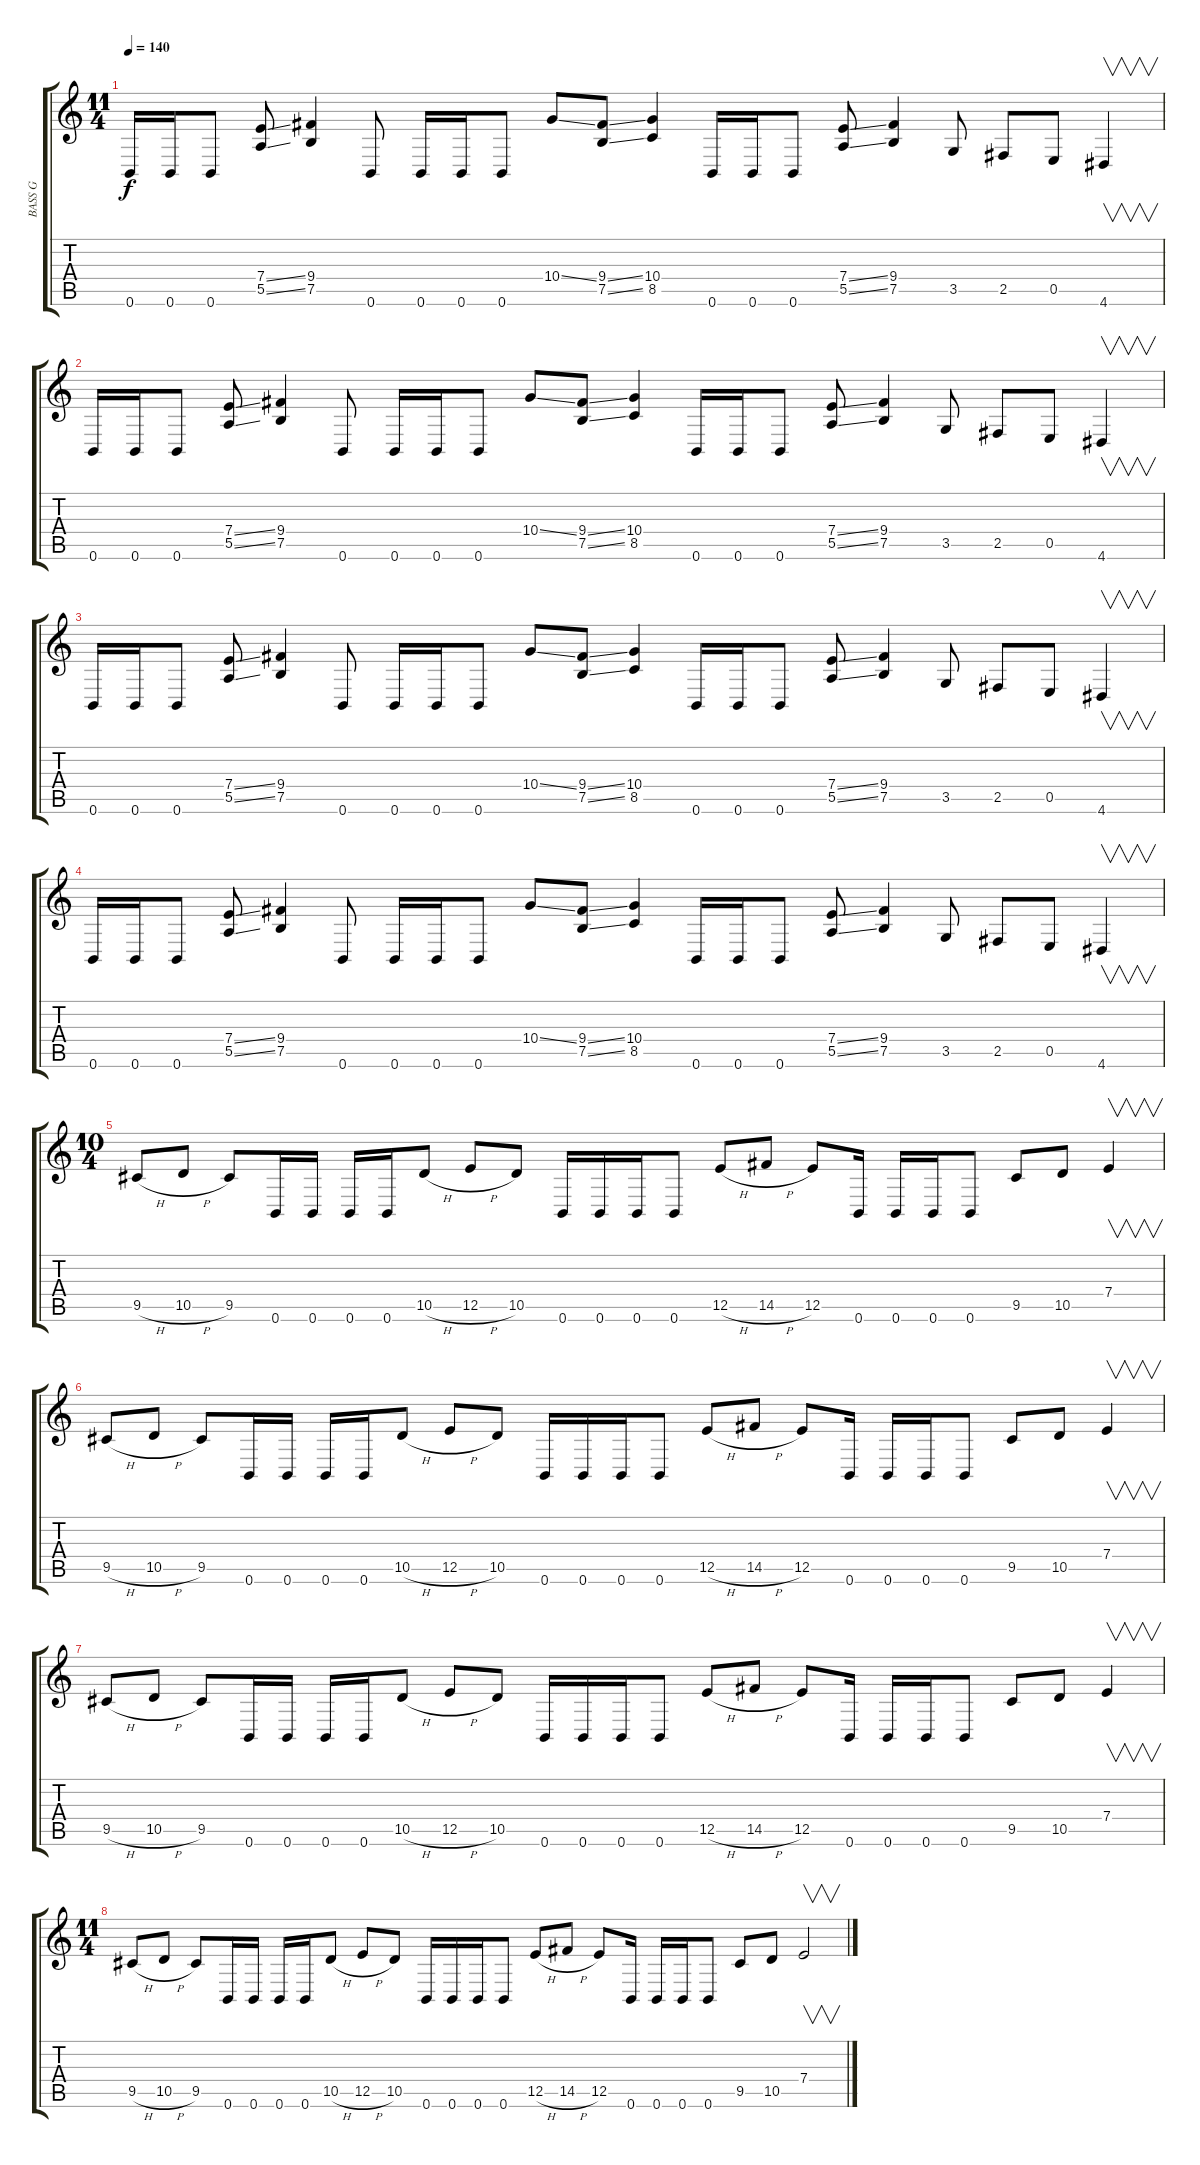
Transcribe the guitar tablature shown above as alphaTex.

\track ("BASS G" "BASS G") {instrument overdrivenguitar}
\staff {score tabs}
\tuning (B3 Gb3 D3 A2 E2 B1) {hide}
\ts (11 4)
\tempo 140
\clef g2
\ks c
0.6.16{dy f} 0.6.16 0.6.8 (7.4{ss} 5.5{ss}).8 (9.4 7.5).4 0.6.8 0.6.16 0.6.16 0.6.8 10.4{ss}.8 (9.4{ss} 7.5{ss}).8 (10.4 8.5).4 0.6.16 0.6.16 0.6.8 (7.4{ss} 5.5{ss}).8 (9.4 7.5).4 3.5.8 2.5.8 0.5.8 4.6.4{v} |
0.6.16 0.6.16 0.6.8 (7.4{ss} 5.5{ss}).8 (9.4 7.5).4 0.6.8 0.6.16 0.6.16 0.6.8 10.4{ss}.8 (9.4{ss} 7.5{ss}).8 (10.4 8.5).4 0.6.16 0.6.16 0.6.8 (7.4{ss} 5.5{ss}).8 (9.4 7.5).4 3.5.8 2.5.8 0.5.8 4.6.4{v} |
0.6.16 0.6.16 0.6.8 (7.4{ss} 5.5{ss}).8 (9.4 7.5).4 0.6.8 0.6.16 0.6.16 0.6.8 10.4{ss}.8 (9.4{ss} 7.5{ss}).8 (10.4 8.5).4 0.6.16 0.6.16 0.6.8 (7.4{ss} 5.5{ss}).8 (9.4 7.5).4 3.5.8 2.5.8 0.5.8 4.6.4{v} |
0.6.16 0.6.16 0.6.8 (7.4{ss} 5.5{ss}).8 (9.4 7.5).4 0.6.8 0.6.16 0.6.16 0.6.8 10.4{ss}.8 (9.4{ss} 7.5{ss}).8 (10.4 8.5).4 0.6.16 0.6.16 0.6.8 (7.4{ss} 5.5{ss}).8 (9.4 7.5).4 3.5.8 2.5.8 0.5.8 4.6.4{v} |
\ts (10 4)
9.5{h}.8 10.5{h}.8 9.5.8 0.6.16 0.6.16 0.6.16 0.6.16 10.5{h}.8 12.5{h}.8 10.5.8 0.6.16 0.6.16 0.6.16 0.6.8 12.5{h}.8 14.5{h}.8 12.5.8 0.6.16 0.6.16 0.6.16 0.6.8 9.5.8 10.5.8 7.4.4{v} |
9.5{h}.8 10.5{h}.8 9.5.8 0.6.16 0.6.16 0.6.16 0.6.16 10.5{h}.8 12.5{h}.8 10.5.8 0.6.16 0.6.16 0.6.16 0.6.8 12.5{h}.8 14.5{h}.8 12.5.8 0.6.16 0.6.16 0.6.16 0.6.8 9.5.8 10.5.8 7.4.4{v} |
9.5{h}.8 10.5{h}.8 9.5.8 0.6.16 0.6.16 0.6.16 0.6.16 10.5{h}.8 12.5{h}.8 10.5.8 0.6.16 0.6.16 0.6.16 0.6.8 12.5{h}.8 14.5{h}.8 12.5.8 0.6.16 0.6.16 0.6.16 0.6.8 9.5.8 10.5.8 7.4.4{v} |
\ts (11 4)
9.5{h}.8 10.5{h}.8 9.5.8 0.6.16 0.6.16 0.6.16 0.6.16 10.5{h}.8 12.5{h}.8 10.5.8 0.6.16 0.6.16 0.6.16 0.6.8 12.5{h}.8 14.5{h}.8 12.5.8 0.6.16 0.6.16 0.6.16 0.6.8 9.5.8 10.5.8 7.4.2{v}
